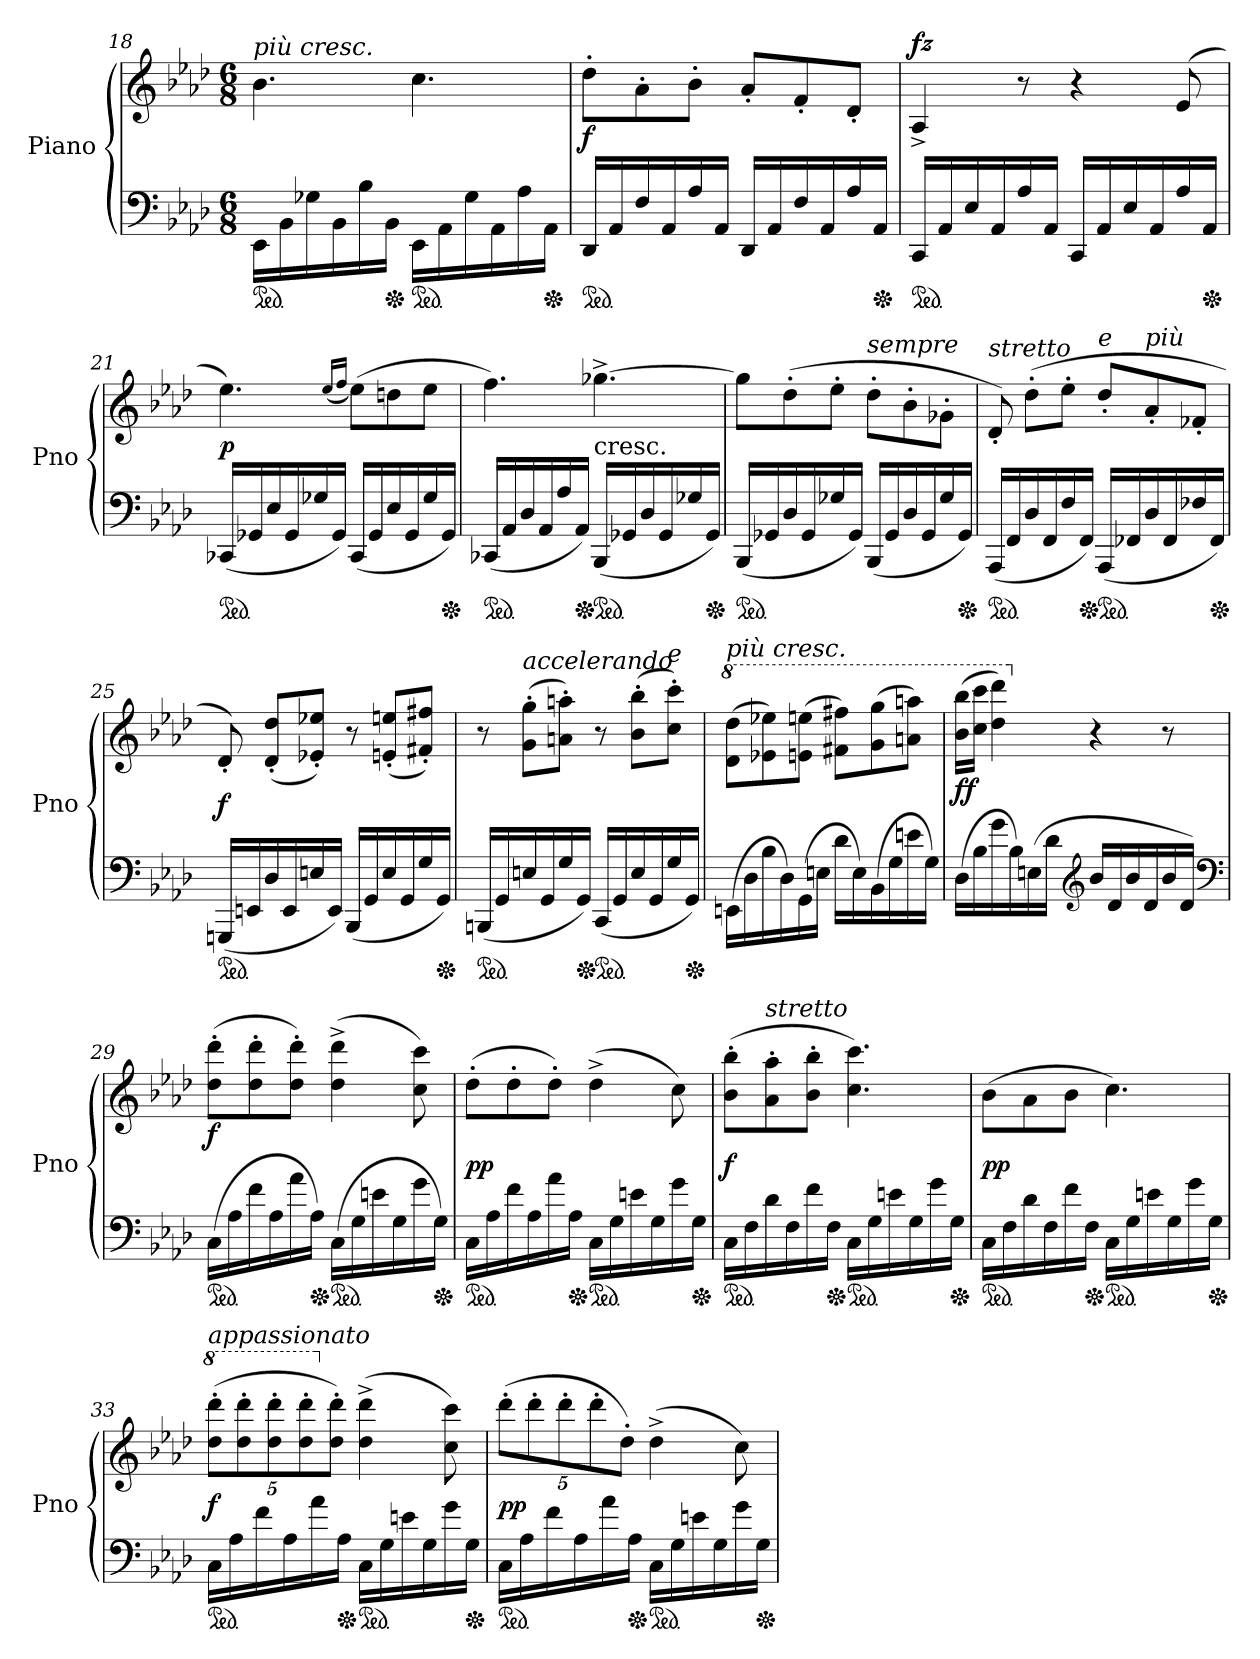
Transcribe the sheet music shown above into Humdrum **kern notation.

**kern	**kern	**dynam
*part1	*part1	*part1
*staff2	*staff1	*staff1/2
*I"Piano	*	*
*I'Pno	*	*
*clefF4	*clefG2	*
*k[b-e-a-d-]	*k[b-e-a-d-]	*
*M6/8	*M6/8	*
=18	=18	=18
!	!LO:TX:a:i:t=più cresc.	!
*ped	*	*
16EE-\LL	4.b-	.
16BB-\	.	.
16G-X\	.	.
16BB-\	.	.
16B-\	.	.
*Xped	*	*
16BB-\JJ	.	.
*ped	*	*
16EE-\LL	4.cc	.
16AA-\	.	.
16G-\	.	.
16AA-\	.	.
16A-\	.	.
*Xped	*	*
16AA-\JJ	.	.
=19	=19	=19
*ped	*	*
16DD-LL	8dd-'L	f
16AA-	.	.
16F	8a-'	.
16AA-	.	.
16A-	8b-'J	.
16AA-JJ	.	.
16DD-LL	8a-'L	.
16AA-	.	.
16F	8f'	.
16AA-	.	.
16A-	8d-'J	.
*Xped	*	*
16AA-JJ	.	.
=20	=20	=20
!	!	!LO:DY:a
*ped	*	*
16CCLL	4A-^>	fz
16AA-	.	.
16E-	.	.
16AA-	.	.
16A-	8r	.
16AA-JJ	.	.
16CCLL	4r	.
16AA-	.	.
16E-	.	.
16AA-	.	.
16A-	(>8e-	.
*Xped	*	*
16AA-JJ	.	.
=21	=21	=21
*ped	*	*
(16CC-XLL	4.ee-)	p
16GG-X	.	.
16E-	.	.
16GG-	.	.
16G-X	.	.
16GG-JJ)	.	.
.	(16qee-LL	.
.	16qffJJ	.
(16CC-LL	(8ee-L)	.
16GG-	.	.
16E-	8ddn	.
16GG-	.	.
16G-	8ee-J	.
*Xped	*	*
16GG-JJ)	.	.
=22	=22	=22
*ped	*	*
(16CC-XLL	4.ff)	.
16AA-	.	.
16D-	.	.
16AA-	.	.
16A-	.	.
*Xped	*	*
16AA-JJ)	.	.
!	!LO:TX:c:t=cresc.	!
*ped	*	*
(16BBB-LL	[4.gg-X^	.
16GG-X	.	.
16D-	.	.
16GG-	.	.
16G-X	.	.
*Xped	*	*
16GG-JJ)	.	.
=23	=23	=23
*ped	*	*
(16BBB-LL	8gg-L]	.
16GG-X	.	.
16D-	(8dd-'	.
16GG-	.	.
16G-X	8ee-'J	.
16GG-JJ)	.	.
!	!LO:TX:a:i:t=sempre	!
(16BBB-LL	8dd-'L	.
16GG-	.	.
16D-	8b-'	.
16GG-	.	.
16G-	8g-X'J	.
*Xped	*	*
16GG-JJ)	.	.
=24	=24	=24
!	!LO:TX:a:i:t=stretto	!
*ped	*	*
(16AAA-LL	8d-')	.
16FF	.	.
16D-	(8dd-'L	.
16FF	.	.
16F	8ee-'J	.
*Xped	*	*
16FFJJ)	.	.
!	!LO:TX:a:i:t=e	!
*ped	*	*
(16AAA-LL	8dd-'L	.
16FF-X	.	.
!	!LO:TX:a:i:t=più	!
16D-	8a-'	.
16FF-	.	.
16F-X	8f-X'J	.
*Xped	*	*
16FF-JJ)	.	.
=25	=25	=25
*ped	*	*
(16GGGnLL	8d-')	f
16EEn	.	.
16D-	(>8d-'> 8dd-'>L	.
16EE	.	.
16En	8e-X'> 8ee-X'>J)	.
16EEJJ)	.	.
(16BBB-LL	8r	.
16GG	.	.
16E	(>8en'>/ 8een'>/L	.
16GG	.	.
16G	8f#X'>/ 8ff#X'>/J)	.
*Xped	*	*
16GGJJ)	.	.
=26	=26	=26
*ped	*	*
(16BBBnLL	8r	.
16GG	.	.
!	!LO:TX:a:i:t=accelerando	!
16En	(8g' 8gg'L	.
16GG	.	.
16G	8an' 8aan'J)	.
*Xped	*	*
16GGJJ)	.	.
*ped	*	*
(16CCLL	8r	.
16GG	.	.
16E	(8b-' 8bb-'L	.
16GG	.	.
!	!LO:TX:a:i:t=e	!
16G	8cc' 8ccc'J)	.
16GGJJ)	.	.
*Xped	*	*
=27	=27	=27
*	*8va	*
!	!LO:TX:a:i:t=più cresc.	!
(16EEn\LL	(8dd-\ 8ddd-\L	.
16D-\	.	.
16B-\	8ee-X\ 8eee-X\)	.
16D-\)	.	.
(16GG\	(8een\ 8eeen\J	.
16En\JJ	.	.
16d-LL	8ff#X 8fff#XL)	.
16E)	.	.
(16BB-	(8gg 8ggg	.
16G	.	.
16en	8aan 8aaanJ)	.
16GJJ)	.	.
=28	=28	=28
(16D-LL	(16bb- 16bbb-LL	ff
16B-	16ccc 16ccccJJ	.
16g	4ddd- 4dddd-)	.
16B-)	.	.
(16En	.	.
16d-JJ	.	.
*clefG2	*	*
*	*X8va	*
16b-LL	4r	.
16d-	.	.
16b-	.	.
16d-	.	.
16b-	8r	.
16d-JJ)	.	.
*clefF4	*	*
=29	=29	=29
!LO:TX:a:i:t=sempre legato	!	!
*ped	*	*
(16CLL	(8dd-' 8ddd-'L	f
16A-	.	.
16f	8dd-' 8ddd-'	.
16A-	.	.
16a-	8dd-' 8ddd-'J)	.
*Xped	*	*
16A-JJ)	.	.
*ped	*	*
(16CLL	(4dd-^ 4ddd-^	.
16G	.	.
16en	.	.
16G	.	.
16g	8cc 8ccc)	.
*Xped	*	*
16GJJ)	.	.
=30	=30	=30
*ped	*	*
16CLL	(8dd-'L	pp
16A-	.	.
16f	8dd-'	.
16A-	.	.
16a-	8dd-'J)	.
*Xped	*	*
16A-JJ	.	.
*ped	*	*
16CLL	(4dd-^	.
16G	.	.
16en	.	.
16G	.	.
16g	8cc)	.
*Xped	*	*
16GJJ	.	.
=31	=31	=31
*ped	*	*
16CLL	(8b-' 8bb-'L	f
16F	.	.
!	!LO:TX:a:i:t=stretto	!
16d-	8a-' 8aa-'	.
16F	.	.
16f	8b-' 8bb-'J	.
*Xped	*	*
16FJJ	.	.
*ped	*	*
16CLL	4.cc 4.ccc)	.
16G	.	.
16en	.	.
16G	.	.
16g	.	.
*Xped	*	*
16GJJ	.	.
=32	=32	=32
*ped	*	*
16CLL	(8b-\L	pp
16F	.	.
16d-	8a-\	.
16F	.	.
16f	8b-\J	.
*Xped	*	*
16FJJ	.	.
*ped	*	*
16CLL	4.cc)	.
16G	.	.
16en	.	.
16G	.	.
16g	.	.
*Xped	*	*
16GJJ	.	.
=33	=33	=33
*	*8va	*
!	!LO:TX:a:i:t=appassionato	!
*ped	*	*
16CLL	(40%3ddd-' 40%3dddd-'L	f
16A-	.	.
.	40%3ddd-' 40%3dddd-'	.
16f	.	.
.	40%3ddd-' 40%3dddd-'	.
16A-	.	.
.	40%3ddd-' 40%3dddd-'	.
16a-	.	.
*	*X8va	*
.	40%3dd-' 40%3ddd-'J)	.
*Xped	*	*
16A-JJ	.	.
*ped	*	*
16CLL	(4dd-^ 4ddd-^	.
16G	.	.
16en	.	.
16G	.	.
16g	8cc 8ccc)	.
*Xped	*	*
16GJJ	.	.
=34	=34	=34
*ped	*	*
16CLL	(40%3ddd-'L	pp
16A-	.	.
.	40%3ddd-'	.
16f	.	.
.	40%3ddd-'	.
16A-	.	.
.	40%3ddd-'	.
16a-	.	.
.	40%3dd-'J)	.
*Xped	*	*
16A-JJ	.	.
*ped	*	*
16CLL	(4dd-^	.
16G	.	.
16en	.	.
16G	.	.
16g	8cc)	.
*Xped	*	*
16GJJ	.	.
=	=	=
*-	*-	*-
